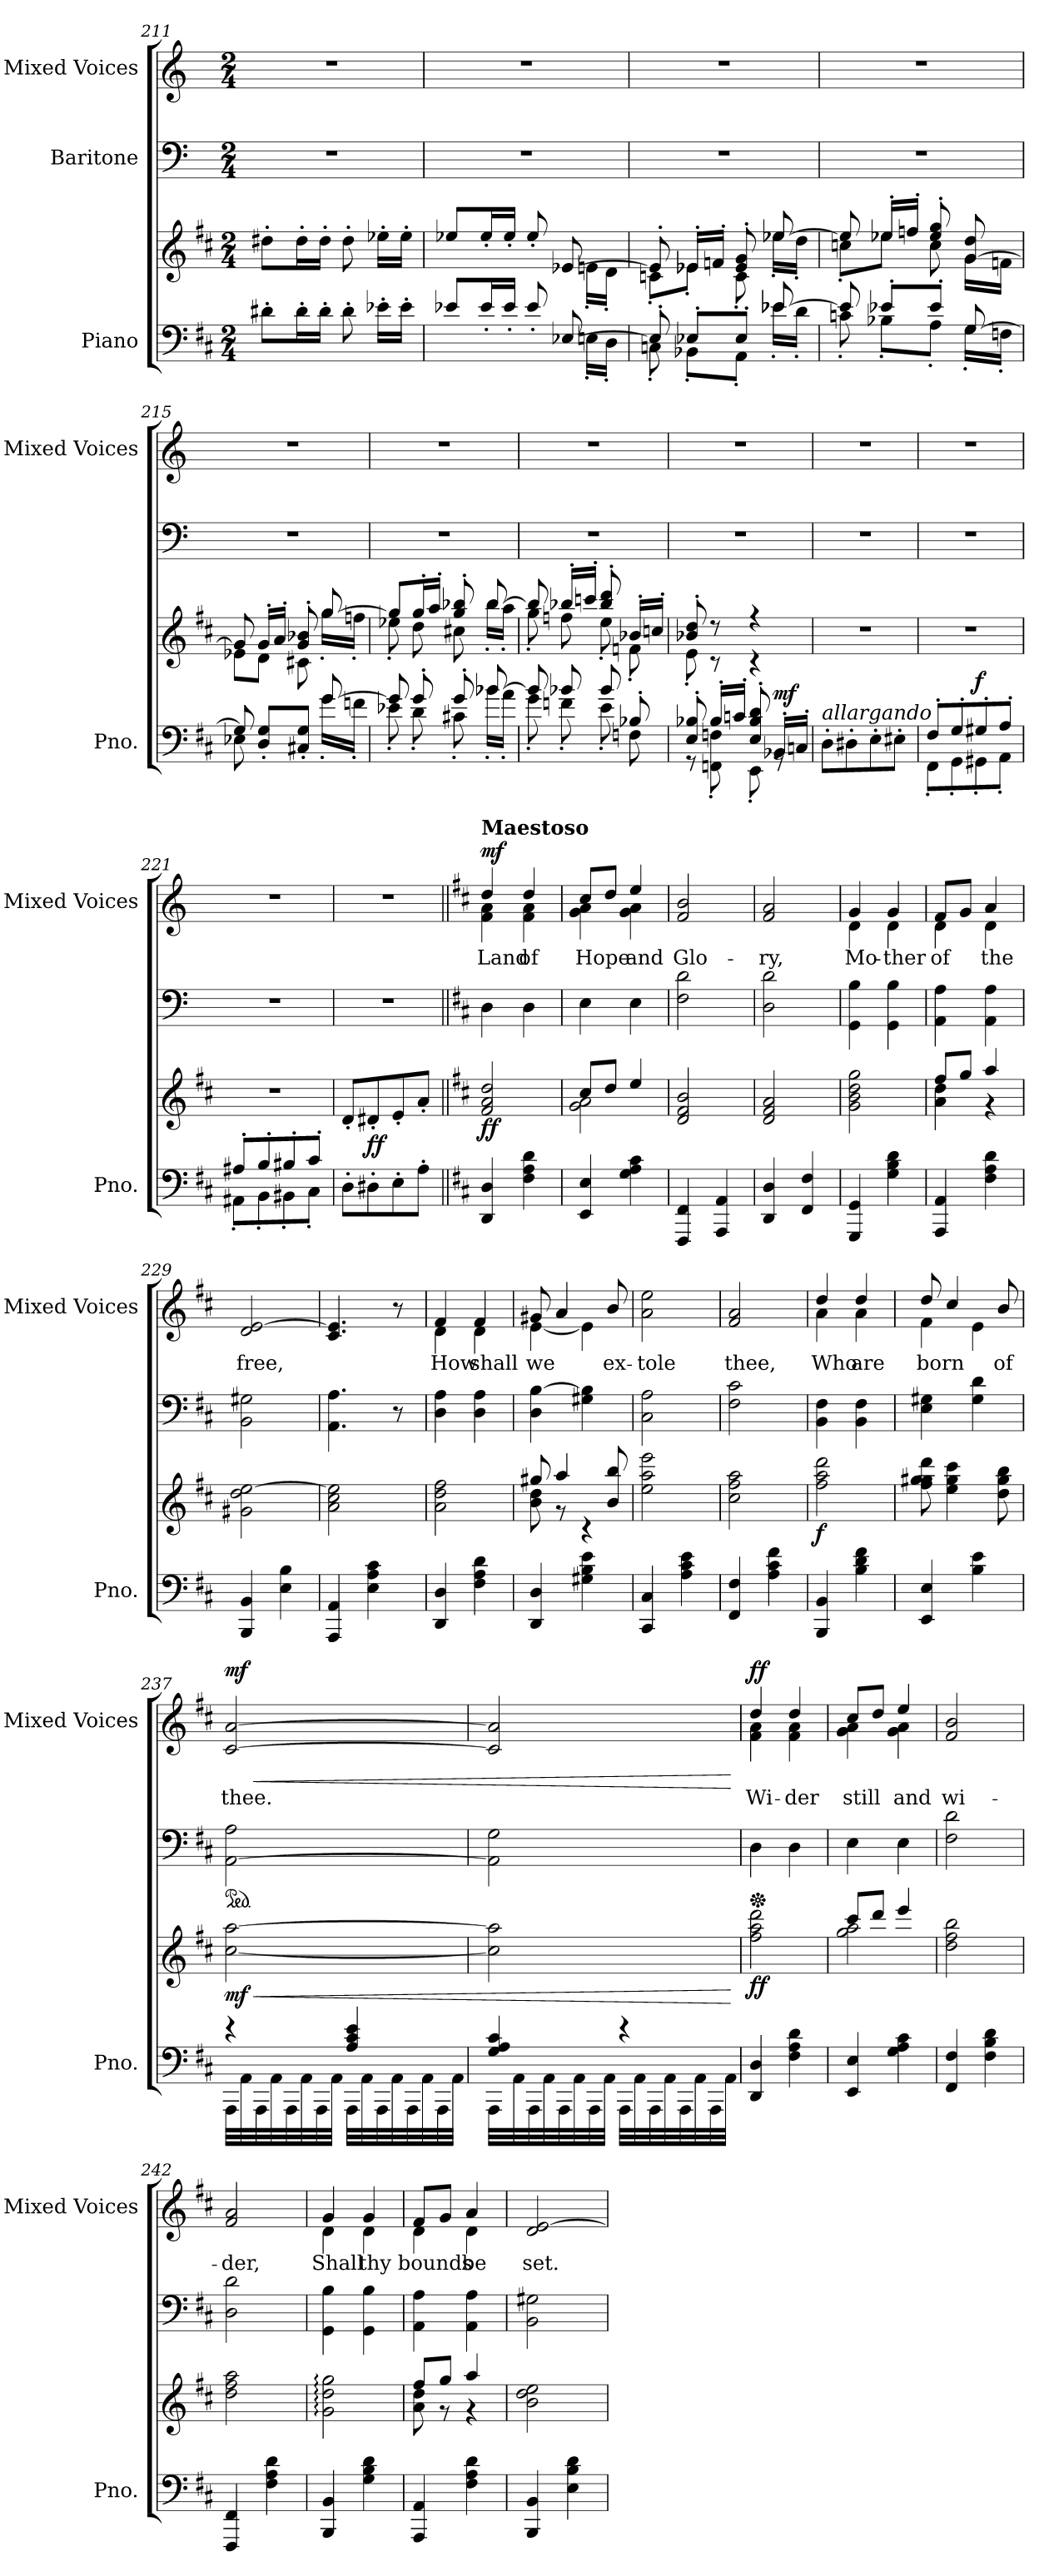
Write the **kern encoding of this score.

**kern	**kern	**dynam	**kern	**kern	**text	**dynam
*part3	*part3	*part3	*part2	*part1	*part1	*part1
*staff4	*staff3	*staff3/4	*staff2	*staff1	*staff1	*staff1
*I"Piano	*	*	*I"Baritone	*I"Mixed Voices	*	*
*I'Pno.	*	*	*	*I'Mixed Voices	*	*
*clefF4	*clefG2	*	*clefF4	*clefG2	*	*
*k[f#c#]	*k[f#c#]	*	*k[]	*k[]	*	*
*M2/4	*M2/4	*	*M2/4	*M2/4	*	*
=211	=211	=211	=211	=211	=211	=211
8d#X'\L	8dd#X'\L	.	2r	2r	.	.
16d#'\L	16dd#'\L	.	.	.	.	.
16d#'\JJ	16dd#'\JJ	.	.	.	.	.
8d#'\	8dd#'\	.	.	.	.	.
16e-X'\LL	16ee-X'\LL	.	.	.	.	.
16e-'\JJ	16ee-'\JJ	.	.	.	.	.
=212	=212	=212	=212	=212	=212	=212
*^	*^	*	*	*	*	*
8e-X/L	4.ryy	8ee-X/L	4.ryy	.	2r	2r	.	.
16e-'/L	.	16ee-'/L	.	.	.	.	.	.
16e-'/JJ	.	16ee-'/JJ	.	.	.	.	.	.
8e-'/	.	8ee-'/	.	.	.	.	.	.
[8E-X/	16En'\LL	[8e-X/	16en'\LL	.	.	.	.	.
.	16D'\JJ	.	16d'\JJ	.	.	.	.	.
=213	=213	=213	=213	=213	=213	=213	=213	=213
8E-'/]	8Cn'\	8e-'/]	8cn'\L	.	2r	2r	.	.
8E-X'/L	8BB-X'\L	16e-X'/LL	8e-X'\J	.	.	.	.	.
.	.	16fn'/JJ	.	.	.	.	.	.
8E-'/J	8AA'\J	8e-/' 8g/'	8c'\	.	.	.	.	.
[8e-X/	16e-'\LL	[8ee-X/	16ee-'\LL	.	.	.	.	.
.	16d'\JJ	.	16dd'\JJ	.	.	.	.	.
!!LO:LB:g=z
=214	=214	=214	=214	=214	=214	=214	=214	=214
8e-/]	8cn'\	8ee-/]	8ccn'\L	.	2r	2r	.	.
8e-X'/L	8B-X'\L	16ee-X'/LL	8ee-X\J	.	.	.	.	.
.	.	16ffn'/JJ	.	.	.	.	.	.
8e-'/J	8A'\J	8ee-/' 8gg/'	8cc\	.	.	.	.	.
[8G/	16G'\LL	[8g/ 8dd/	16g\LL	.	.	.	.	.
.	16Fn'\JJ	.	16fn\JJ	.	.	.	.	.
=215	=215	=215	=215	=215	=215	=215	=215	=215
8G/]	8E-X\	8g/]	8e-X\L	.	2r	2r	.	.
8D/' 8G/'L	4ryy	16g'/LL	8d\J	.	.	.	.	.
.	.	16a'/JJ	.	.	.	.	.	.
8C#X/' 8G/'J	.	8g/' 8b-X/'	8c#X\	.	.	.	.	.
[8g/	16g'\LL	[8gg/	16gg'\LL	.	.	.	.	.
.	16fn'\JJ	.	16ffn'\JJ	.	.	.	.	.
=216	=216	=216	=216	=216	=216	=216	=216	=216
8g/]	8e-X'\	8gg/L]	8ee-X'\	.	2r	2r	.	.
8g'/	8d'\	16gg'/L	8dd\	.	.	.	.	.
.	.	16aa'/JJ	.	.	.	.	.	.
8g'/	8c#X'\	8gg/' 8bb-X/'	8cc#X\	.	.	.	.	.
[8b-X/	16b-'\LL	[8bb-/	16bb-'\LL	.	.	.	.	.
.	16a'\JJ	.	16aa'\JJ	.	.	.	.	.
=217	=217	=217	=217	=217	=217	=217	=217	=217
8b-/]	8g'\	8bb-/]	8gg'\	.	2r	2r	.	.
8b-X/	8fn'\	16bb-X'/LL	8ffn\	.	.	.	.	.
.	.	16cccn'/JJ	.	.	.	.	.	.
8b-/	8e'\	8bb-/' 8ddd/'	8ee'\	.	.	.	.	.
8B-X'/	8Fn\	16b-X'/LL	8fn'\	.	.	.	.	.
.	.	16ccn'/JJ	.	.	.	.	.	.
!!LO:LB:g=z
=218	=218	=218	=218	=218	=218	=218	=218	=218
8E/' 8B-X/'	8r	8b-X/' 8dd/'	8e'\	.	2r	2r	.	.
16B-'/LL	8FFn\' 8Fn\'	8r	8r	.	.	.	.	.
16cn'/JJ	.	.	.	.	.	.	.	.
8E/' 8B-/' 8d/'	8EE'\	4r	4r	.	.	.	.	.
!	!	!	!	!LO:DY:a=2	!	!	!	!
16BB-X'/LL	8rGG	.	.	mf	.	.	.	.
16Cn'/JJ	.	.	.	.	.	.	.	.
*v	*v	*	*	*	*	*	*	*
*	*v	*v	*	*	*	*	*
=219	=219	=219	=219	=219	=219	=219
*	*	*	*	*MM96	*	*
!LO:TX:a:i:t=allargando	!	!	!	!	!	!
8D'\L	2r	.	2r	2r	.	.
8D#X'\	.	.	.	.	.	.
8E'\	.	.	.	.	.	.
8E#X'\J	.	.	.	.	.	.
=220	=220	=220	=220	=220	=220	=220
*^	*	*	*	*	*	*
8F#'/L	8FF#'\L	2r	.	2r	2r	.	.
8G'/	8GG'\	.	.	.	.	.	.
!	!	!	!LO:DY:a=2	!	!	!	!
8G#X'/	8GG#X'\	.	f	.	.	.	.
8A'/J	8AA'\J	.	.	.	.	.	.
=221	=221	=221	=221	=221	=221	=221	=221
*	*	*	*	*	*MM84	*	*
8A#X'/L	8AA#X'\L	2r	.	2r	2r	.	.
8B'/	8BB'\	.	.	.	.	.	.
8B#X'/	8BB#X'\	.	.	.	.	.	.
8c#'/J	8C#'\J	.	.	.	.	.	.
*v	*v	*	*	*	*	*	*
=222	=222	=222	=222	=222	=222	=222
8D'\L	8d'/L	.	2r	2r	.	.
!	!	!LO:DY:b	!	!	!	!
8D#X'\	8d#X'/	ff	.	.	.	.
8E'\	8e'/	.	.	.	.	.
8A'\J	8a'/J	.	.	.	.	.
!!LO:PB:g=z
=223||	=223||	=223||	=223||	=223||	=223||	=223||
*	*	*	*k[f#c#]	*k[f#c#]	*	*
*	*	*	*	*^	*	*
!	!	!	!	!LO:TX:a:B:t=Maestoso	!	!	!
!	!	!LO:DY:b	!	!	!	!	!LO:DY:b
4DD/ 4D/	2f#/ 2a/ 2dd/	ff	4D\	4dd/	4f#\ 4a\	Land	mf
4F#\ 4A\ 4d\	.	.	4D\	4dd/	4f#\ 4a\	of	.
=224	=224	=224	=224	=224	=224	=224	=224
*	*^	*	*	*	*	*	*
4EE/ 4E/	8cc#/L	2g\ 2a\	.	4E\	8cc#/L	4g\ 4a\	Hope	.
.	8dd/J	.	.	.	8dd/J	.	.	.
4G\ 4A\ 4c#\	4ee/	.	.	4E\	4ee/	4g\ 4a\	and	.
*	*v	*v	*	*	*v	*v	*	*
=225	=225	=225	=225	=225	=225	=225
4FFF#/ 4FF#/	2d/ 2f#/ 2b/	.	2F#\ 2d\	2f#/ 2b/	Glo-	.
4AAA/ 4AA/	.	.	.	.	.	.
=226	=226	=226	=226	=226	=226	=226
4DD/ 4D/	2d/ 2f#/ 2a/	.	2D\ 2d\	2f#/ 2a/	-ry,	.
4FF#/ 4F#/	.	.	.	.	.	.
=227	=227	=227	=227	=227	=227	=227
*	*	*	*	*^	*	*
4GGG/ 4GG/	2g\ 2b\ 2dd\ 2gg\	.	4GG\ 4B\	4g/	4d\	Mo-	.
4G\ 4B\ 4d\	.	.	4GG\ 4B\	4g/	4d\	-ther	.
!!LO:LB:g=z	!!
=228	=228	=228	=228	=228	=228	=228	=228
*	*^	*	*	*	*	*	*
4AAA/ 4AA/	8ff#/L	4a\ 4dd\	.	4AA\ 4A\	8f#/L	4d\	of	.
.	8gg/J	.	.	.	8g/J	.	.	.
4F#\ 4A\ 4d\	4aa/	4r	.	4AA\ 4A\	4a/	4d\	the	.
*	*v	*v	*	*	*v	*v	*	*
=229	=229	=229	=229	=229	=229	=229
4BBB/ 4BB/	2g#X\ 2dd\ [2ee\	.	2BB\ 2G#X\	2d/ [2e/	free,	.
4E\ 4B\	.	.	.	.	.	.
=230	=230	=230	=230	=230	=230	=230
4AAA/ 4AA/	2a\ 2cc#\ 2ee\]	.	4.AA\ 4.A\	4.c#/ 4.e/]	.	.
4E\ 4A\ 4c#\	.	.	.	.	.	.
.	.	.	8r	8r	.	.
=231	=231	=231	=231	=231	=231	=231
*	*	*	*	*^	*	*
4DD/ 4D/	2a\ 2dd\ 2ff#\	.	4D\ 4A\	4f#/	4d\	How	.
4F#\ 4A\ 4d\	.	.	4D\ 4A\	4f#/	4d\	shall	.
=232	=232	=232	=232	=232	=232	=232	=232
*	*^	*	*	*	*	*	*
4DD/ 4D/	8gg#X/	8b\ 8dd\	.	4D\ [4B\	8g#X/	[4e\	we	.
.	4aa/	8r	.	.	4a/	.	.	.
4G#X\ 4B\ 4e\	.	4r	.	4G#X\ 4B\]	.	4e\]	.	.
.	8b/ 8bb/	.	.	.	8b/	.	ex-	.
*	*v	*v	*	*	*v	*v	*	*
=233	=233	=233	=233	=233	=233	=233
4CC#/ 4C#/	2ee\ 2aa\ 2eee\	.	2C#\ 2A\	2a\ 2ee\	-tole	.
4A\ 4c#\ 4e\	.	.	.	.	.	.
=234	=234	=234	=234	=234	=234	=234
4FF#/ 4F#/	2cc#\ 2ff#\ 2aa\	.	2F#\ 2c#\	2f#/ 2a/	thee,	.
4A\ 4c#\ 4f#\	.	.	.	.	.	.
=235	=235	=235	=235	=235	=235	=235
*	*	*	*	*^	*	*
!	!	!LO:DY:b	!	!	!	!	!
4BBB/ 4BB/	2ff#\ 2aa\ 2ddd\	f	4BB\ 4F#\	4dd/	4a\	Who	.
4B\ 4d\ 4f#\	.	.	4BB\ 4F#\	4dd/	4a\	are	.
=236	=236	=236	=236	=236	=236	=236	=236
4EE/ 4E/	8ff#\ 8gg\ 8gg#X\ 8ddd\	.	4E\ 4G#X\	8dd/	4f#\	born	.
.	4ee\ 4gg#\ 4ccc#\	.	.	4cc#/	.	.	.
4B\ 4e\	.	.	4G#\ 4d\	.	4e\	.	.
.	8dd\ 8gg#\ 8bb\	.	.	8b/	.	of	.
!!LO:LB:g=z	!!
=237	=237	=237	=237	=237	=237	=237	=237
*^	*	*	*	*	*	*	*
!	!	!	!LO:HP:b	!	!	!	!	!
*	*	*	*	*ped	*	*	*	*
*	*	*	*	*^	*	*	*	*
!	!	!	!LO:DY:n=1:b	!	!	!	!	!	!LO:HP:b
!	!	!	!	!	!	!	!	!	!LO:DY:n=1:b
32AAA\LLL	4re	[2cc#\ [2aa\	< mf	[2AA\ 2A\	12ryy	[2c#/ [2a/	12ryy	thee.	< mf
32AA\	.	.	.	.	.	.	.	.	.
32AAA\	.	.	.	.	.	.	.	.	.
.	.	.	.	.	12AA\yy 12A\yyL	.	12c#\yy 12a\yyL	.	.
32AA\	.	.	.	.	.	.	.	.	.
32AAA\	.	.	.	.	.	.	.	.	.
32AA\	.	.	.	.	.	.	.	.	.
.	.	.	.	.	12AA\yy 12A\yyJ	.	12c#\yy 12a\yyJ	.	.
32AAA\	.	.	.	.	.	.	.	.	.
32AA\JJJ	.	.	.	.	.	.	.	.	.
*	*	*	*	*	*Xbrackettup	*	*Xbrackettup	*	*
32AAA\LLL	4A/ 4c#/ 4e/	.	.	.	12AA\yy 12A\yyL	.	12c#\yy 12a\yyL	.	.
32AA\	.	.	.	.	.	.	.	.	.
32AAA\	.	.	.	.	.	.	.	.	.
.	.	.	.	.	12AA\yy 12A\yy	.	12c#\yy 12a\yy	.	.
32AA\	.	.	.	.	.	.	.	.	.
32AAA\	.	.	.	.	.	.	.	.	.
32AA\	.	.	.	.	.	.	.	.	.
.	.	.	.	.	12AA\yy 12A\yyJ	.	12c#\yy 12a\yyJ	.	.
32AAA\	.	.	.	.	.	.	.	.	.
32AA\JJJ	.	.	.	.	.	.	.	.	.
=238	=238	=238	=238	=238	=238	=238	=238	=238	=238
32AAA\LLL	4G/ 4A/ 4c#/	2cc#\] 2aa\]	.	2AA\] 2G\	12AA\yy 12G\yyL	2c#/] 2a/]	12c#\yy 12a\yyL	.	.
32AA\	.	.	.	.	.	.	.	.	.
32AAA\	.	.	.	.	.	.	.	.	.
.	.	.	.	.	12AA\yy 12G\yy	.	12c#\yy 12a\yy	.	.
32AA\	.	.	.	.	.	.	.	.	.
32AAA\	.	.	.	.	.	.	.	.	.
32AA\	.	.	.	.	.	.	.	.	.
.	.	.	.	.	12AA\yy 12G\yyJ	.	12c#\yy 12a\yyJ	.	.
32AAA\	.	.	.	.	.	.	.	.	.
32AA\JJJ	.	.	.	.	.	.	.	.	.
32AAA\LLL	4re	.	.	.	12AA\yy 12G\yyL	.	12c#\yy 12a\yyL	.	.
32AA\	.	.	.	.	.	.	.	.	.
32AAA\	.	.	.	.	.	.	.	.	.
.	.	.	.	.	12AA\yy 12G\yy	.	12c#\yy 12a\yy	.	.
32AA\	.	.	.	.	.	.	.	.	.
32AAA\	.	.	.	.	.	.	.	.	.
32AA\	.	.	.	.	.	.	.	.	.
.	.	.	.	.	12AA\yy 12G\yyJ	.	12c#\yy 12a\yyJ	.	.
32AAA\	.	.	.	.	.	.	.	.	.
32AA\JJJ	.	.	.	.	.	.	.	.	.
*	*	*	*	*v	*v	*	*	*	*
*v	*v	*	*	*	*v	*v	*	*
.	.	[	.	.	.	[
=239	=239	=239	=239	=239	=239	=239
*	*	*	*Xped	*	*	*
*	*	*	*	*^	*	*
!	!	!LO:DY:b	!	!	!	!	!LO:DY:b
4DD/ 4D/	2ff#\ 2aa\ 2ddd\	ff	4D\	4dd/	4f#\ 4a\	Wi-	ff
4F#\ 4A\ 4d\	.	.	4D\	4dd/	4f#\ 4a\	-der	.
=240	=240	=240	=240	=240	=240	=240	=240
*	*^	*	*	*	*	*	*
4EE/ 4E/	8ccc#/L	2gg\ 2aa\	.	4E\	8cc#/L	4g\ 4a\	still	.
.	8ddd/J	.	.	.	8dd/J	.	.	.
4G\ 4A\ 4c#\	4eee/	.	.	4E\	4ee/	4g\ 4a\	and	.
*	*v	*v	*	*	*v	*v	*	*
=241	=241	=241	=241	=241	=241	=241
4FF#/ 4F#/	2dd\ 2ff#\ 2bb\	.	2F#\ 2d\	2f#/ 2b/	wi-	.
4F#\ 4B\ 4d\	.	.	.	.	.	.
!!LO:PB:g=z
=242	=242	=242	=242	=242	=242	=242
4FFF#/ 4FF#/	2dd\ 2ff#\ 2aa\	.	2D\ 2d\	2f#/ 2a/	-der,	.
4F#\ 4A\ 4d\	.	.	.	.	.	.
=243	=243	=243	=243	=243	=243	=243
*	*	*	*	*^	*	*
4BBB/ 4BB/	2g\: 2dd\: 2gg\:	.	4GG\ 4B\	4g/	4d\	Shall	.
4G\ 4B\ 4d\	.	.	4GG\ 4B\	4g/	4d\	thy	.
=244	=244	=244	=244	=244	=244	=244	=244
*	*^	*	*	*	*	*	*
4AAA/ 4AA/	8ff#/L	8a\ 8dd\	.	4AA\ 4A\	8f#/L	4d\	bounds	.
.	8gg/J	8r	.	.	8g/J	.	.	.
4F#\ 4A\ 4d\	4aa/	4r	.	4AA\ 4A\	4a/	4d\	be	.
*	*v	*v	*	*	*v	*v	*	*
=245	=245	=245	=245	=245	=245	=245
4BBB/ 4BB/	2b\ 2dd\ 2ee\	.	2BB\ 2G#X\	2d/ [2e/	set.	.
4E\ 4B\ 4d\	.	.	.	.	.	.
=	=	=	=	=	=	=
*-	*-	*-	*-	*-	*-	*-
